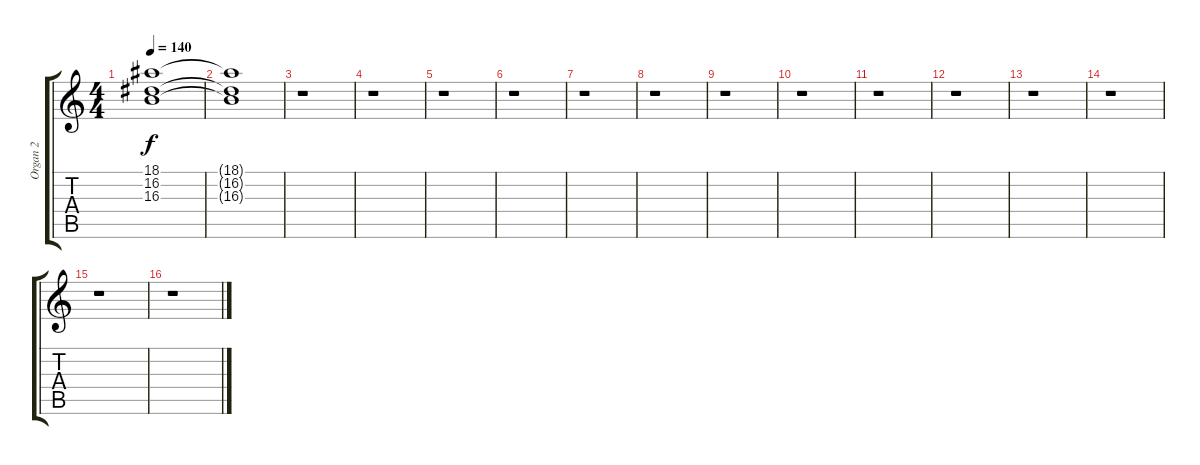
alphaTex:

\track ("Organ 2" "Organ 2") {instrument percussiveorgan}
\staff {score tabs}
\tuning (E4 B3 G3 D3 A2 E2) {hide}
\ts (4 4)
\tempo 140
\clef g2
\ks c
(18.1 16.2 16.3).1{dy f} |
(18.1{t} 16.2{t} 16.3{t}).1 |
r.1 |
r.1 |
r.1 |
r.1 |
r.1 |
r.1 |
r.1 |
r.1 |
r.1 |
r.1 |
r.1 |
r.1 |
r.1 |
r.1
